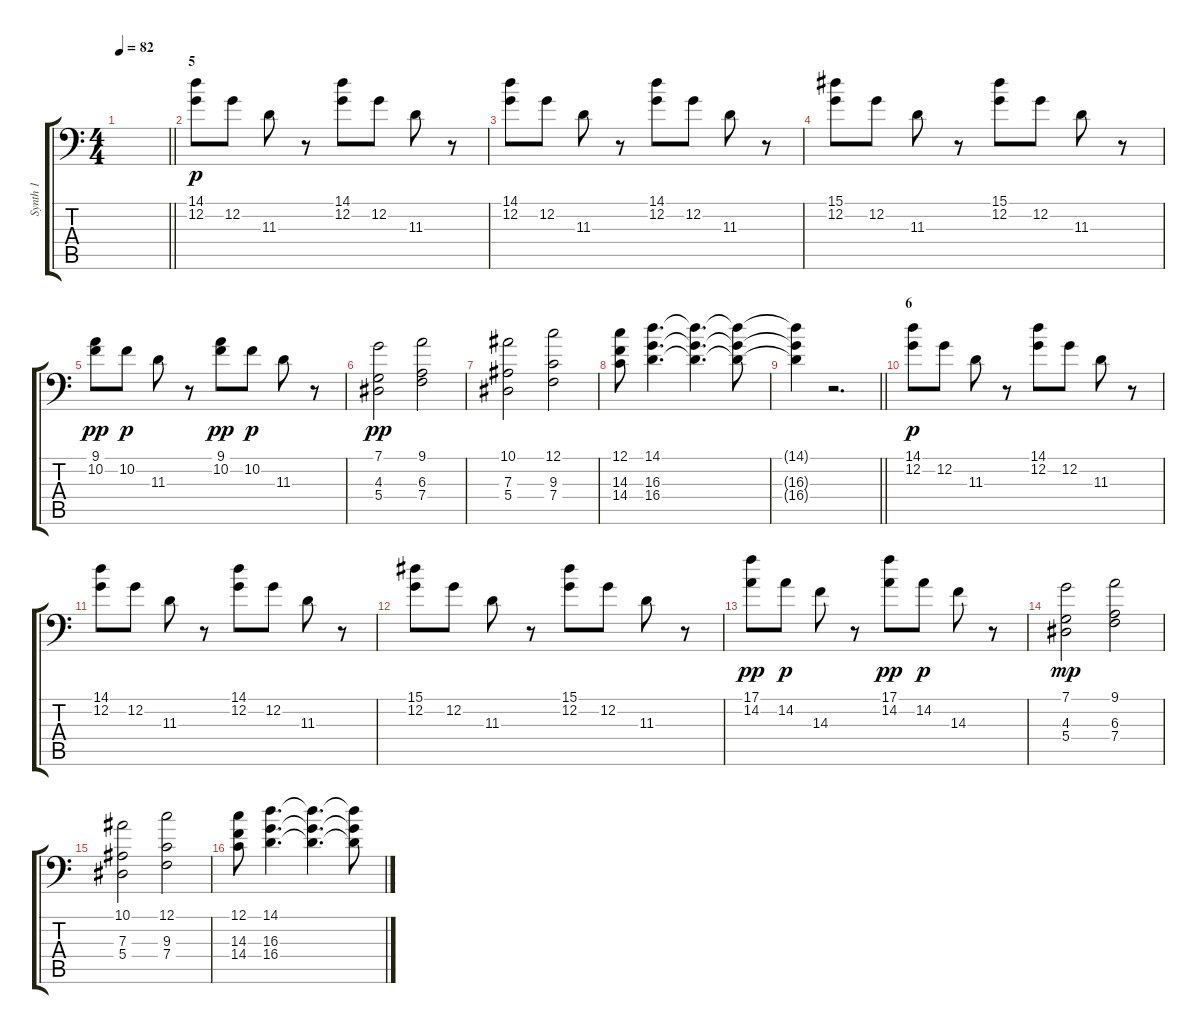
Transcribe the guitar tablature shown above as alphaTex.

\track ("Synth 1" "Synth 1") {instrument synthstrings1}
\staff {score tabs}
\tuning (C4 G3 Eb3 Bb2 F2 Bb1) {hide}
\ts (4 4)
\tempo 82
\clef f4
\barLineRight lightlight
\ks c
|
\section ("" "5")
(14.1 12.2).8{dy p} 12.2.8 11.3.8 r.8 (14.1 12.2).8 12.2.8 11.3.8 r.8 |
(14.1 12.2).8 12.2.8 11.3.8 r.8 (14.1 12.2).8 12.2.8 11.3.8 r.8 |
(15.1 12.2).8 12.2.8 11.3.8 r.8 (15.1 12.2).8 12.2.8 11.3.8 r.8 |
(9.1 10.2).8{dy pp} 10.2.8{dy p} 11.3.8 r.8 (9.1 10.2).8{dy pp} 10.2.8{dy p} 11.3.8 r.8 |
(7.1 4.3 5.4).2{dy pp} (9.1 6.3 7.4).2 |
(10.1 7.3 5.4).2 (12.1 9.3 7.4).2 |
(12.1 14.3 14.4).8 (14.1 16.3 16.4).4{d} (14.1{t} 16.3{t} 16.4{t}).4{d} (14.1{t} 16.3{t} 16.4{t}).8 |
\barLineRight lightlight
(14.1{t} 16.3{t} 16.4{t}).4 r.2{d} |
\section ("" "6")
(14.1 12.2).8{dy p} 12.2.8 11.3.8 r.8 (14.1 12.2).8 12.2.8 11.3.8 r.8 |
(14.1 12.2).8 12.2.8 11.3.8 r.8 (14.1 12.2).8 12.2.8 11.3.8 r.8 |
(15.1 12.2).8 12.2.8 11.3.8 r.8 (15.1 12.2).8 12.2.8 11.3.8 r.8 |
(17.1 14.2).8{dy pp} 14.2.8{dy p} 14.3.8 r.8 (17.1 14.2).8{dy pp} 14.2.8{dy p} 14.3.8 r.8 |
(7.1 4.3 5.4).2{dy mp} (9.1 6.3 7.4).2 |
(10.1 7.3 5.4).2 (12.1 9.3 7.4).2 |
(12.1 14.3 14.4).8 (14.1 16.3 16.4).4{d} (14.1{t} 16.3{t} 16.4{t}).4{d} (14.1{t} 16.3{t} 16.4{t}).8
